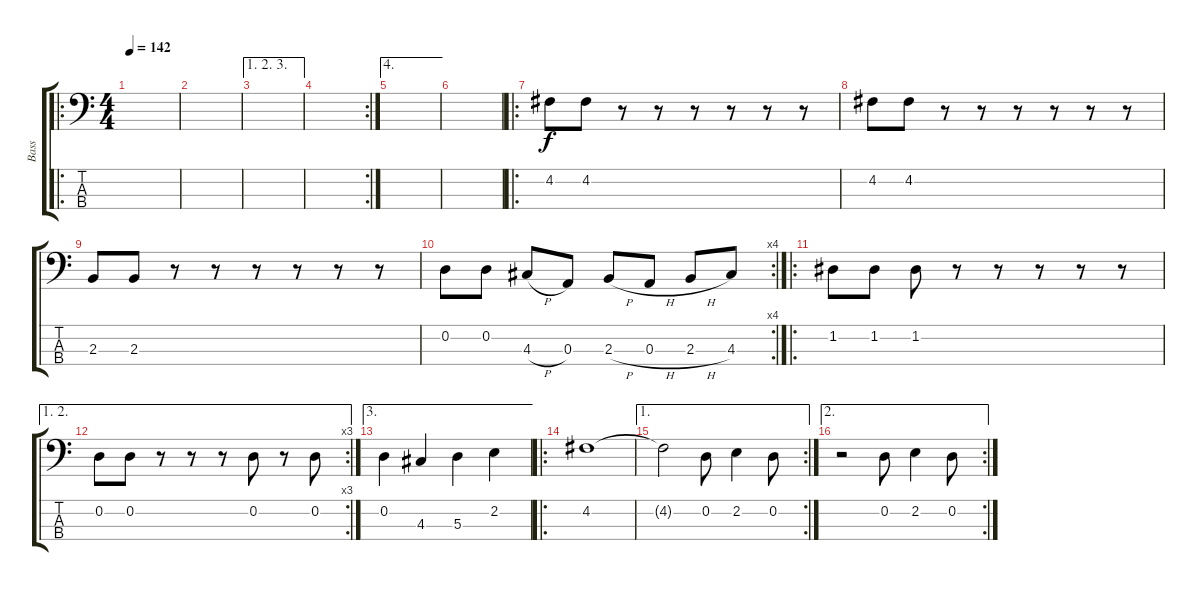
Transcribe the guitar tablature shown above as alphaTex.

\track ("Bass" "Bass") {instrument electricbassfinger}
\staff {score tabs}
\tuning (G2 D2 A1 E1) {hide}
\ro
\ts (4 4)
\tempo 142
\clef f4
\ks c
|
|
\ae (1 2 3)
|
\rc 2
|
\ae 4
|
|
\ro
4.2.8 4.2.8 r.8 r.8 r.8 r.8 r.8 r.8 |
4.2.8 4.2.8 r.8 r.8 r.8 r.8 r.8 r.8 |
2.3.8 2.3.8 r.8 r.8 r.8 r.8 r.8 r.8 |
\rc 4
0.2.8 0.2.8 4.3{h}.8 0.3.8 2.3{h}.8 0.3{h}.8 2.3{h}.8 4.3.8 |
\ro
1.2.8 1.2.8 1.2.8 r.8 r.8 r.8 r.8 r.8 |
\ae (1 2)
\rc 3
0.2.8 0.2.8 r.8 r.8 r.8 0.2.8 r.8 0.2.8 |
\ae 3
0.2.4 4.3.4 5.3.4 2.2.4 |
\ro
4.2.1 |
\ae 1
\rc 2
4.2{t}.2 0.2.8 2.2.4 0.2.8 |
\ae 2
\rc 2
r.2 0.2.8 2.2.4 0.2.8
